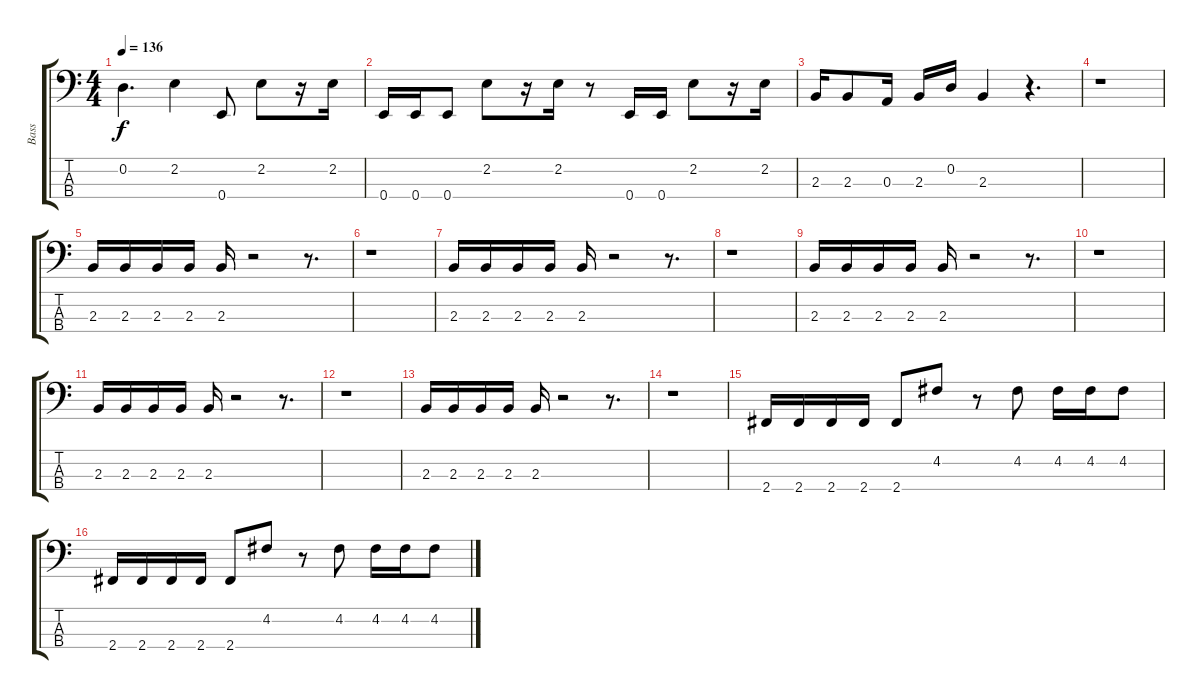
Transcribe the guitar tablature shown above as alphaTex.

\track ("Bass" "Bass") {instrument electricbasspick}
\staff {score tabs}
\tuning (G2 D2 A1 E1) {hide}
\ts (4 4)
\tempo 136
\clef f4
\ks c
0.2.4{d dy f} 2.2.4 0.4.8 2.2.8 r.16 2.2.16 |
0.4.16 0.4.16 0.4.8 2.2.8 r.16 2.2.16 r.8 0.4.16 0.4.16 2.2.8 r.16 2.2.16 |
2.3.16 2.3.8 0.3.16 2.3.16 0.2.16 2.3.4 r.4{d} |
r.1 |
2.3.16 2.3.16 2.3.16 2.3.16 2.3.16 r.2 r.8{d} |
r.1 |
2.3.16 2.3.16 2.3.16 2.3.16 2.3.16 r.2 r.8{d} |
r.1 |
2.3.16 2.3.16 2.3.16 2.3.16 2.3.16 r.2 r.8{d} |
r.1 |
2.3.16 2.3.16 2.3.16 2.3.16 2.3.16 r.2 r.8{d} |
r.1 |
2.3.16 2.3.16 2.3.16 2.3.16 2.3.16 r.2 r.8{d} |
r.1 |
2.4.16 2.4.16 2.4.16 2.4.16 2.4.8 4.2.8 r.8 4.2.8 4.2.16 4.2.16 4.2.8 |
2.4.16 2.4.16 2.4.16 2.4.16 2.4.8 4.2.8 r.8 4.2.8 4.2.16 4.2.16 4.2.8
